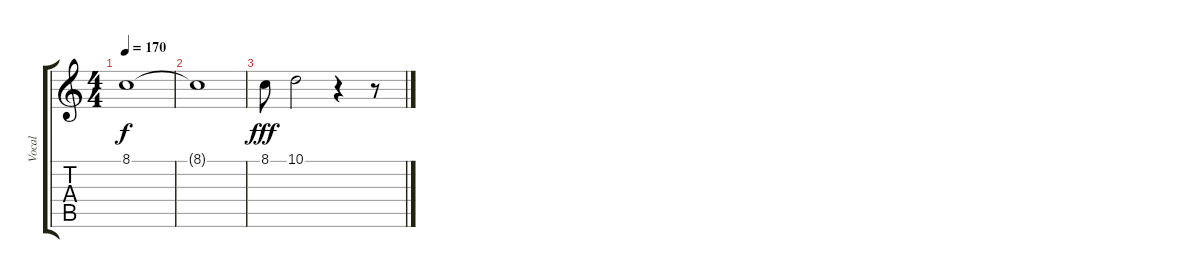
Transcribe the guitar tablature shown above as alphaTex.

\track ("Vocal" "Vocal") {instrument synthvoice}
\staff {score tabs}
\tuning (E4 B3 G3 D3 A2 E2) {hide}
\ts (4 4)
\tempo 170
\clef g2
\ks c
8.1{t}.1{dy f} |
8.1{t}.1 |
8.1.8{dy fff} 10.1.2 r.4 r.8
